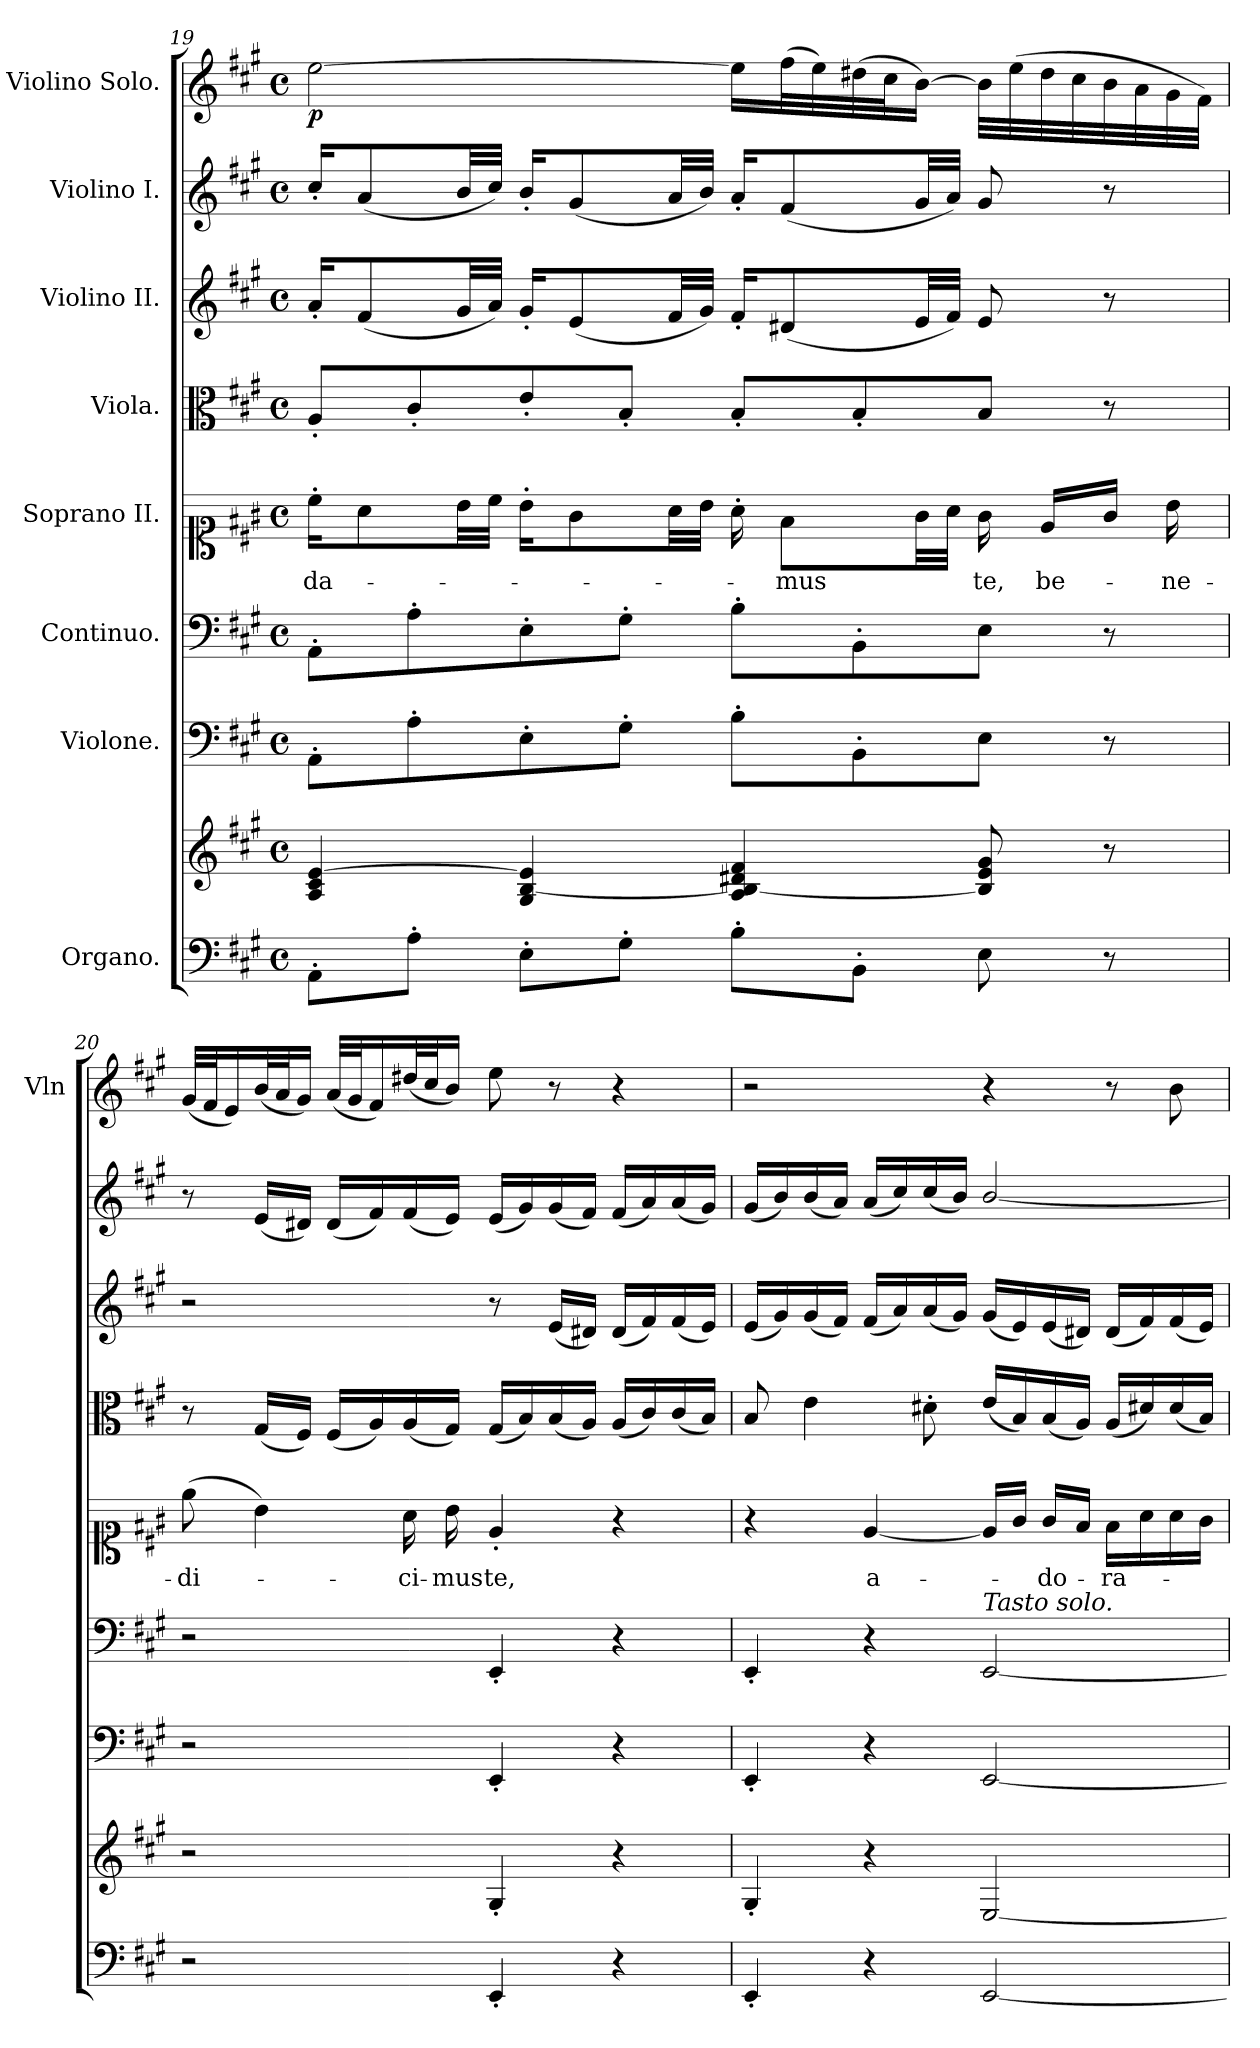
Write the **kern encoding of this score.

**kern	**kern	**kern	**kern	**kern	**text	**kern	**kern	**kern	**kern	**dynam
*part8	*part8	*part7	*part6	*part5	*part5	*part4	*part3	*part2	*part1	*part1
*staff9	*staff8	*staff7	*staff6	*staff5	*staff5	*staff4	*staff3	*staff2	*staff1	*staff1
*I"Organo.	*	*I"Violone.	*I"Continuo.	*I"Soprano II.	*	*I"Viola.	*I"Violino II.	*I"Violino I.	*I"Violino Solo.	*
*	*	*	*	*	*	*	*	*	*I'Vln	*
*clefF4	*clefG2	*clefF4	*clefF4	*clefC1	*	*clefC3	*clefG2	*clefG2	*clefG2	*
*	*	*ITrd7c12	*	*	*	*	*	*	*	*
*k[f#c#g#]	*k[f#c#g#]	*k[f#c#g#]	*k[f#c#g#]	*k[f#c#g#]	*	*k[f#c#g#]	*k[f#c#g#]	*k[f#c#g#]	*k[f#c#g#]	*
*M4/4	*M4/4	*M4/4	*M4/4	*M4/4	*	*M4/4	*M4/4	*M4/4	*M4/4	*
*met(c)	*met(c)	*met(c)	*met(c)	*met(c)	*	*met(c)	*met(c)	*met(c)	*met(c)	*
=19	=19	=19	=19	=19	=19	=19	=19	=19	=19	=19
!	!	!	!	!	!LO:LY:b	!	!	!	!	!LO:DY:b
8AA'\L	4A/ 4c#/ [4e/	8AAA'/L	8AA'\L	16cc#'\KL	-da-	8A'/L	16a'/KL	16cc#'/KL	[2ee\	p
.	.	.	.	8a\	.	.	(8f#/	(8a/	.	.
8A'\J	.	8AA'\	8A'\	.	.	8c#'/	.	.	.	.
.	.	.	.	32b\LL	.	.	32g#/LL	32b/LL	.	.
.	.	.	.	32cc#\JJJ	.	.	32a/JJJ)	32cc#/JJJ)	.	.
8E'\L	4G#/ [4B/ 4e/]	8EE'\	8E'\	16b'\KL	.	8e'/	16g#'/KL	16b'/KL	.	.
.	.	.	.	8g#\	.	.	(8e/	(8g#/	.	.
8G#'\J	.	8GG#'\J	8G#'\J	.	.	8B'/J	.	.	.	.
.	.	.	.	32a\LL	.	.	32f#/LL	32a/LL	.	.
.	.	.	.	32b\JJJ	.	.	32g#/JJJ)	32b/JJJ)	.	.
8B'\L	4A/ 4B/_ 4d#X/ 4f#/	8BB'\L	8B'\L	16a'\	.	8B'/L	16f#'/KL	16a'/KL	16ee\LL]	.
!	!	!	!	!	!LO:LY:b	!	!	!	!	!LO:DY:b
.	.	.	.	8f#\L	-mus	.	(8d#X/	(8f#/	(32ff#\L	other-dynamics
.	.	.	.	.	.	.	.	.	32ee\)	.
8BB'\J	.	8BBB'/	8BB'\	.	.	8B'/	.	.	(32dd#X\	.
.	.	.	.	.	.	.	.	.	32cc#\J	.
.	.	.	.	32g#\LL	.	.	32e/LL	32g#/LL	[16b\JJ)	.
.	.	.	.	32a\JJJ	.	.	32f#/JJJ)	32a/JJJ)	.	.
!	!	!	!	!	!LO:LY:b	!	!	!	!	!
8E\	8B/] 8e/ 8g#/	8EE\J	8E\J	16g#\	te,	8B/J	8e/	8g#/	32b\LLL]	.
.	.	.	.	.	.	.	.	.	(32ee\	.
!	!	!	!	!	!LO:LY:b	!	!	!	!	!
.	.	.	.	16e/LL	be-	.	.	.	32dd#\	.
.	.	.	.	.	.	.	.	.	32cc#\	.
8r	8r	8r	8r	16g#/JJ	.	8r	8r	8r	32b\	.
.	.	.	.	.	.	.	.	.	32a\	.
!	!	!	!	!	!LO:LY:b	!	!	!	!	!
.	.	.	.	16b\	-ne-	.	.	.	32g#\	.
.	.	.	.	.	.	.	.	.	32f#\JJJ)	.
!!LO:LB:g=z
=20	=20	=20	=20	=20	=20	=20	=20	=20	=20	=20
!	!	!	!	!	!LO:LY:b	!	!	!	!	!
2r	2r	2r	2r	(8ee\	-di-	8r	2r	8r	(32g#/LLL	.
.	.	.	.	.	.	.	.	.	32f#/J	.
.	.	.	.	.	.	.	.	.	16e/)	.
.	.	.	.	4b\)	.	(16G#/LL	.	(16e/LL	(32b/L	.
.	.	.	.	.	.	.	.	.	32a/J	.
.	.	.	.	.	.	16F#/JJ)	.	16d#X/JJ)	16g#/JJ)	.
.	.	.	.	.	.	(16F#/LL	.	(16d#/LL	(32a/LLL	.
.	.	.	.	.	.	.	.	.	32g#/J	.
.	.	.	.	.	.	16A/)	.	16f#/)	16f#/)	.
!	!	!	!	!	!LO:LY:b	!	!	!	!	!
.	.	.	.	16a\	-ci-	(16A/	.	(16f#/	(32dd#X/L	.
.	.	.	.	.	.	.	.	.	32cc#/J	.
!	!	!	!	!	!LO:LY:b	!	!	!	!	!
.	.	.	.	16b\	-mus	16G#/JJ)	.	16e/JJ)	16b/JJ)	.
!	!	!	!	!	!LO:LY:b	!	!	!	!	!
4EE'/	4G#'/	4EEE'/	4EE'/	4e'/	te,	(16G#/LL	8r	(16e/LL	8ee\	.
.	.	.	.	.	.	16B/)	.	16g#/)	.	.
.	.	.	.	.	.	(16B/	(16e/LL	(16g#/	8r	.
.	.	.	.	.	.	16A/JJ)	16d#X/JJ)	16f#/JJ)	.	.
4r	4r	4r	4r	4r	.	(16A/LL	(16d#/LL	(16f#/LL	4r	.
.	.	.	.	.	.	16c#/)	16f#/)	16a/)	.	.
.	.	.	.	.	.	(16c#/	(16f#/	(16a/	.	.
.	.	.	.	.	.	16B/JJ)	16e/JJ)	16g#/JJ)	.	.
=21	=21	=21	=21	=21	=21	=21	=21	=21	=21	=21
4EE'/	4G#'/	4EEE'/	4EE'/	4r	.	8B/	(16e/LL	(16g#/LL	2r	.
.	.	.	.	.	.	.	16g#/)	16b/)	.	.
.	.	.	.	.	.	4e\	(16g#/	(16b/	.	.
.	.	.	.	.	.	.	16f#/JJ)	16a/JJ)	.	.
!	!	!	!	!	!LO:LY:b	!	!	!	!	!
4r	4r	4r	4r	[4e/	a-	.	(16f#/LL	(16a/LL	.	.
.	.	.	.	.	.	.	16a/)	16cc#/)	.	.
.	.	.	.	.	.	8d#X'\	(16a/	(16cc#/	.	.
.	.	.	.	.	.	.	16g#/JJ)	16b/JJ)	.	.
!	!	!	!LO:TX:a:i:t=Tasto solo.	!	!	!	!	!	!	!
[2EE/	[2E/	[2EEE/	[2EE/	16e/LL]	.	(16e/LL	(16g#/LL	[2b/	4r	.
.	.	.	.	16g#/JJ	.	16B/)	16e/)	.	.	.
!	!	!	!	!	!LO:LY:b	!	!	!	!	!
.	.	.	.	16g#/LL	-do-	(16B/	(16e/	.	.	.
.	.	.	.	16f#/JJ	.	16A/JJ)	16d#X/JJ)	.	.	.
!	!	!	!	!	!LO:LY:b	!	!	!	!	!
.	.	.	.	16f#\LL	-ra-	(16A/LL	(16d#/LL	.	8r	.
.	.	.	.	16a\	.	16d#X/)	16f#/)	.	.	.
.	.	.	.	16a\	.	(16d#/	(16f#/	.	8b\	.
.	.	.	.	16g#\JJ	.	16B/JJ)	16e/JJ)	.	.	.
=	=	=	=	=	=	=	=	=	=	=
*-	*-	*-	*-	*-	*-	*-	*-	*-	*-	*-
